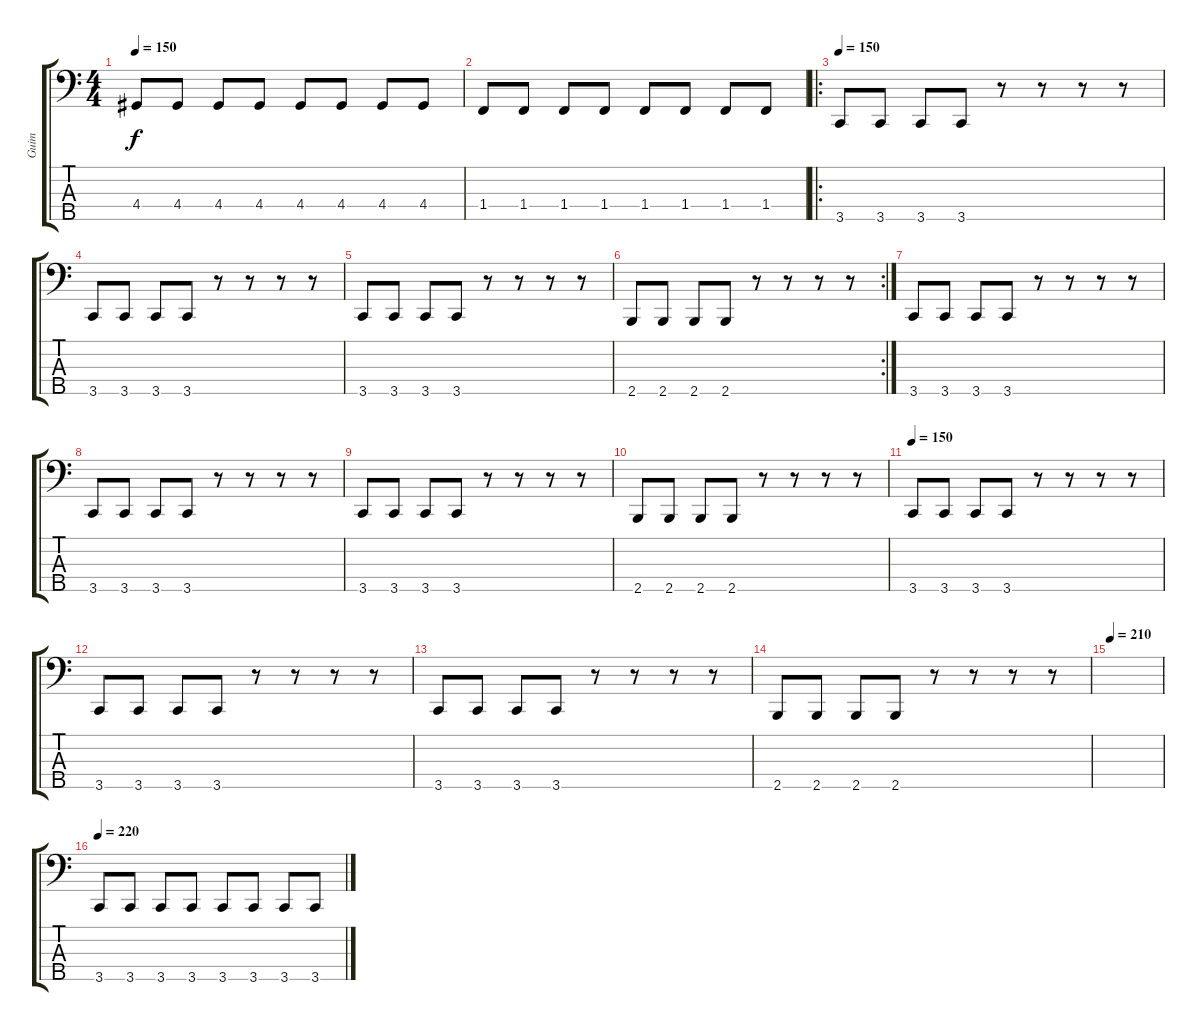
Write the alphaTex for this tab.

\track ("Guim" "Guim") {instrument electricbasspick}
\staff {score tabs}
\tuning (G2 D2 A1 E1 A0) {hide}
\ts (4 4)
\tempo 150
\clef f4
\ks c
4.4.8{dy f} 4.4.8 4.4.8 4.4.8 4.4.8 4.4.8 4.4.8 4.4.8 |
1.4.8 1.4.8 1.4.8 1.4.8 1.4.8 1.4.8 1.4.8 1.4.8 |
\ro
\tempo 150
3.5.8 3.5.8 3.5.8 3.5.8 r.8 r.8 r.8 r.8 |
3.5.8 3.5.8 3.5.8 3.5.8 r.8 r.8 r.8 r.8 |
3.5.8 3.5.8 3.5.8 3.5.8 r.8 r.8 r.8 r.8 |
\rc 2
2.5.8 2.5.8 2.5.8 2.5.8 r.8 r.8 r.8 r.8 |
3.5.8 3.5.8 3.5.8 3.5.8 r.8 r.8 r.8 r.8 |
3.5.8 3.5.8 3.5.8 3.5.8 r.8 r.8 r.8 r.8 |
3.5.8 3.5.8 3.5.8 3.5.8 r.8 r.8 r.8 r.8 |
2.5.8 2.5.8 2.5.8 2.5.8 r.8 r.8 r.8 r.8 |
\tempo 150
3.5.8 3.5.8 3.5.8 3.5.8 r.8 r.8 r.8 r.8 |
3.5.8 3.5.8 3.5.8 3.5.8 r.8 r.8 r.8 r.8 |
3.5.8 3.5.8 3.5.8 3.5.8 r.8 r.8 r.8 r.8 |
2.5.8 2.5.8 2.5.8 2.5.8 r.8 r.8 r.8 r.8 |
\tempo 210
|
\tempo 220
3.5.8 3.5.8 3.5.8 3.5.8 3.5.8 3.5.8 3.5.8 3.5.8
